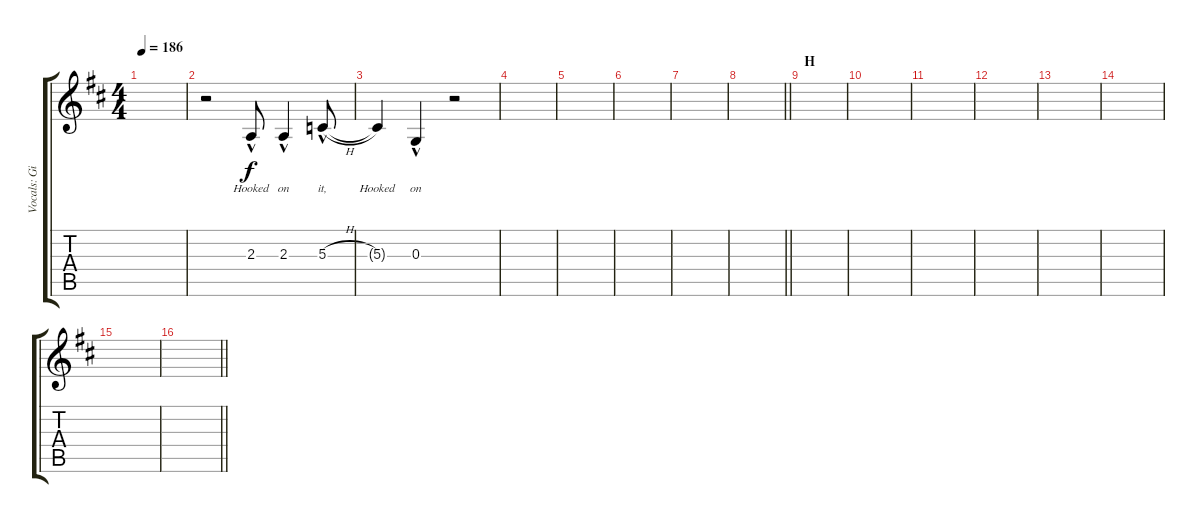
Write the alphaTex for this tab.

\track ("Vocals: Gil" "Vocals: Gi") {instrument lead8bassandlead}
\staff {score tabs}
\tuning (E4 B3 G3 D3 A2 E2) {hide}
\ts (4 4)
\tempo 186
\clef g2
\ks d
|
r.2 2.3{hac}.8{lyrics (0 "Hooked") lyrics (1 "") lyrics (2 "") lyrics (3 "") lyrics (4 "")} 2.3{hac}.4{lyrics (0 "on") lyrics (1 "") lyrics (2 "") lyrics (3 "") lyrics (4 "")} 5.3{h hac}.8{lyrics (0 "it,") lyrics (1 "") lyrics (2 "") lyrics (3 "") lyrics (4 "")} |
5.3{t}.4{lyrics (0 "Hooked") lyrics (1 "") lyrics (2 "") lyrics (3 "") lyrics (4 "")} 0.3{hac}.4{lyrics (0 "on") lyrics (1 "") lyrics (2 "") lyrics (3 "") lyrics (4 "")} r.2 |
|
|
|
|
\barLineRight lightlight
|
\section ("" "H")
|
|
|
|
|
|
|
\barLineRight lightlight
